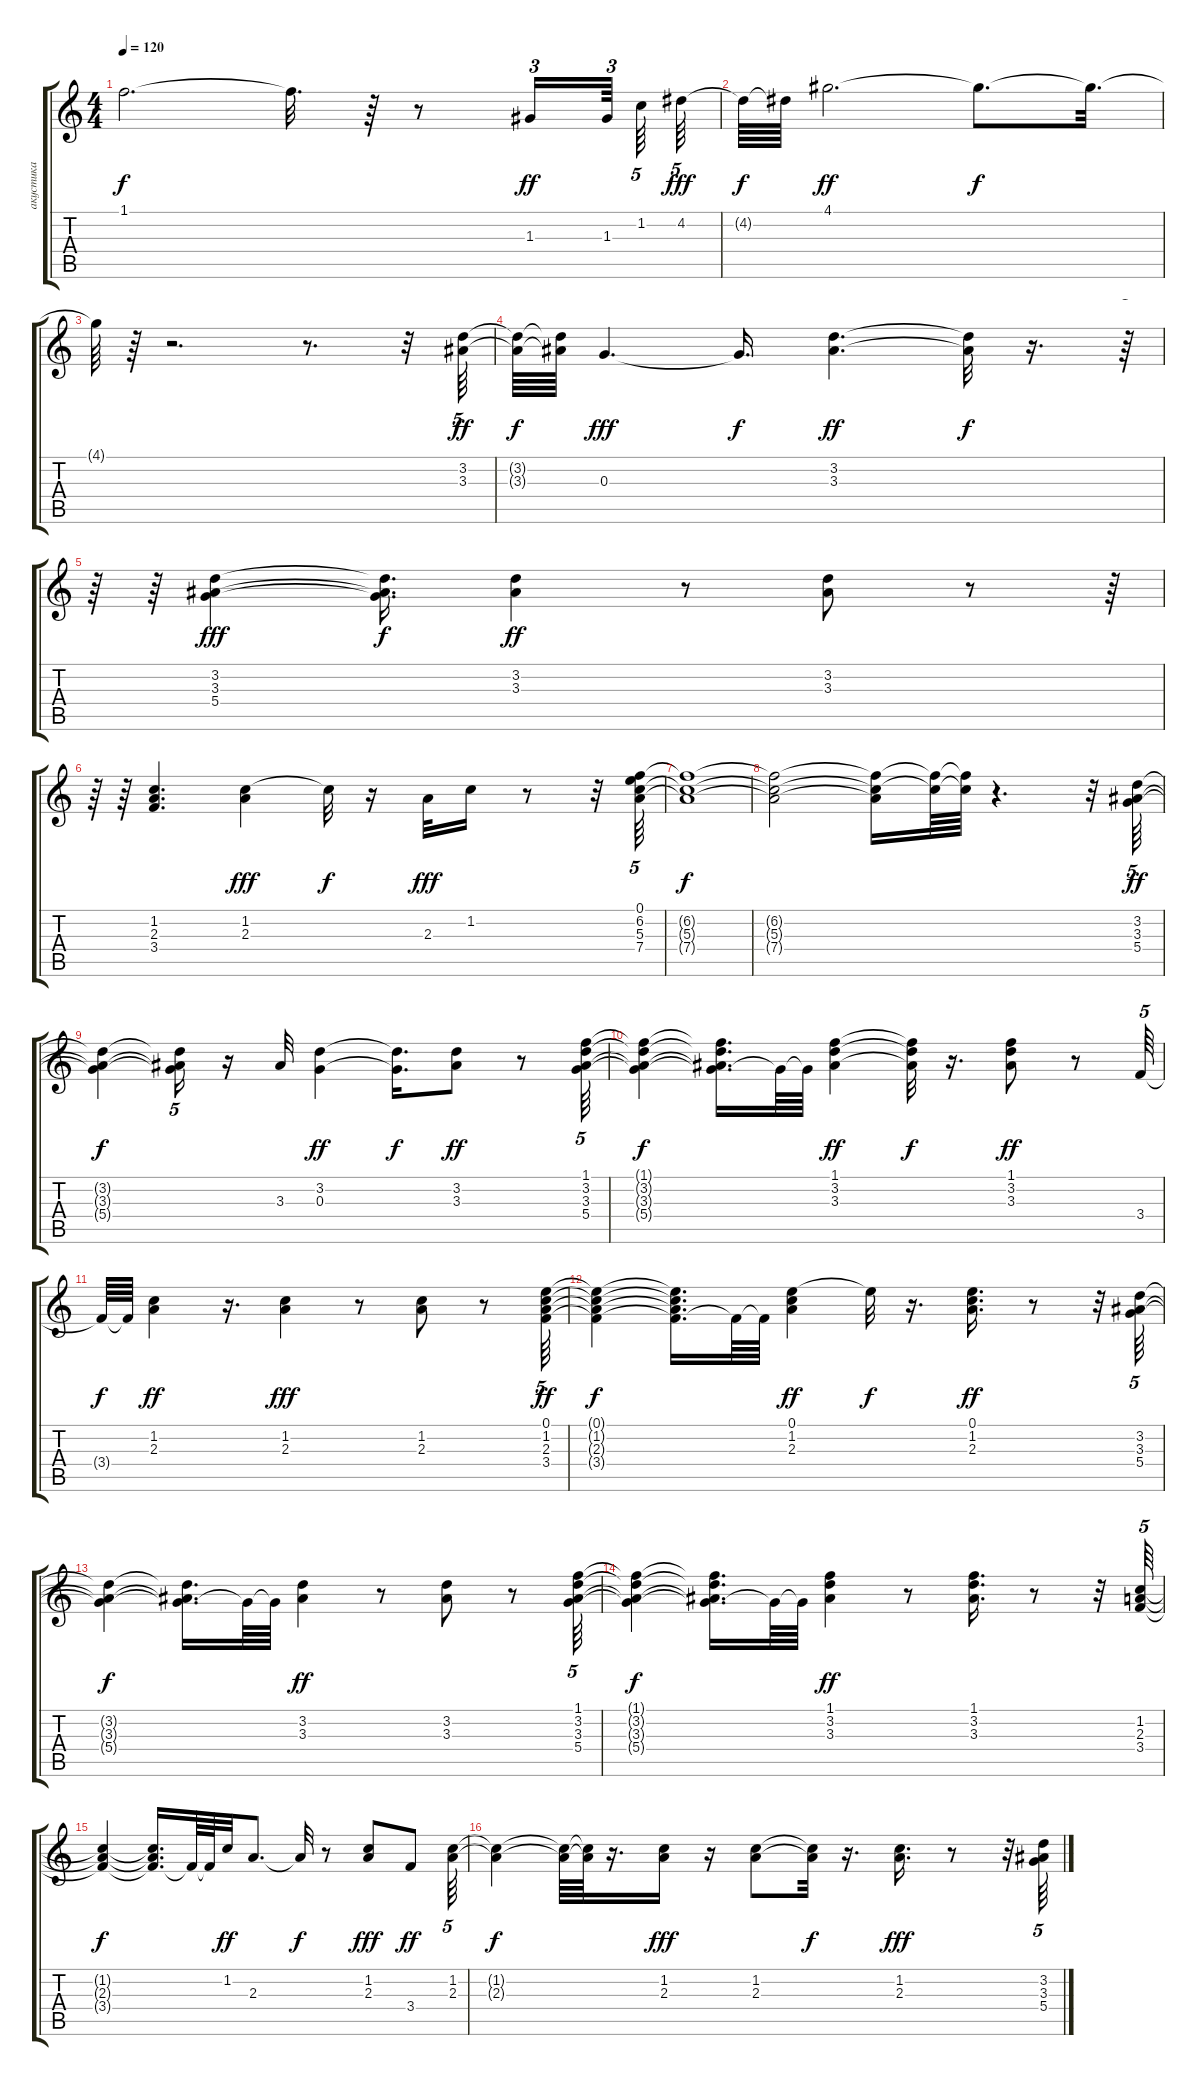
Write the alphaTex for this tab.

\track ("акустика" "акустика") {instrument acousticguitarnylon}
\staff {score tabs}
\tuning (E4 B3 G3 D3 A2 E2) {hide}
\ts (4 4)
\tempo 120
\clef g2
\ks c
1.1{t}.2{d dy f} 1.1{t}.32{d} r.64 r.8 1.3.16{tu (3 2) dy ff} 1.3.64{tu (3 2)} 1.2.64{tu (5 4)} 4.2.64{tu (5 4) dy fff} |
4.2{t}.64{dy f} 4.2{t}.64 4.1.2{d dy ff} 4.1{t}.8{d dy f} 4.1{t}.32{d} |
4.1{t}.64 r.64 r.2{d} r.8{d} r.32 (3.2 3.3).64{tu (5 4) dy ff} |
(3.2{t} 3.3{t}).64{dy f} (3.2{t} 3.3{t}).64 0.3.4{d dy fff} 0.3{t}.16{d dy f} (3.2 3.3).4{d dy ff} (3.2{t} 3.3{t}).32{dy f} r.16{d} r.64{tu (5 4)} |
r.64 r.64 (3.2 3.3 5.4).4{dy fff} (3.2{t} 3.3{t} 5.4{t}).16{d dy f} (3.2 3.3).4{dy ff} r.8 (3.2 3.3).8 r.8 r.64{tu (5 4)} |
r.64 r.64 (1.2 2.3 3.4).4{d} (1.2 2.3).4{dy fff} 1.2{t}.32{dy f} r.16 2.3.32{dy fff} 1.2.16 r.8 r.32 (0.1 6.2 5.3 7.4).64{tu (5 4)} |
(6.2{t} 5.3{t} 7.4{t}).1{dy f} |
(6.2{t} 5.3{t} 7.4{t}).2 (6.2{t} 5.3{t} 7.4{t}).16 (6.2{t} 5.3{t}).64 (6.2{t} 5.3{t}).64 r.4{d} r.32 (3.2 3.3 5.4).64{tu (5 4) dy ff} |
(3.2{t} 3.3{t} 5.4{t}).4{dy f} (3.2{t} 3.3{t} 5.4{t}).16{tu (5 4)} r.16 3.3.32 (3.2 0.3).4{dy ff} (3.2{t} 0.3{t}).16{d dy f} (3.2 3.3).8{dy ff} r.8 (1.1 3.2 3.3 5.4).64{tu (5 4)} |
(1.1{t} 3.2{t} 3.3{t} 5.4{t}).4{dy f} (1.1{t} 3.2{t} 3.3{t} 5.4{t}).16{d} 5.4{t}.64 5.4{t}.64 (1.1 3.2 3.3).4{dy ff} (1.1{t} 3.2{t} 3.3{t}).32{dy f} r.16{d} (1.1 3.2 3.3).8{dy ff} r.8 3.4.64{tu (5 4)} |
3.4{t}.64{dy f} 3.4{t}.64 (1.2 2.3).4{dy ff} r.16{d} (1.2 2.3).4{dy fff} r.8 (1.2 2.3).8 r.8 (0.1 1.2 2.3 3.4).64{tu (5 4) dy ff} |
(0.1{t} 1.2{t} 2.3{t} 3.4{t}).4{dy f} (0.1{t} 1.2{t} 2.3{t} 3.4{t}).16{d} 3.4{t}.64 3.4{t}.64 (0.1 1.2 2.3).4{dy ff} 0.1{t}.32{dy f} r.16{d} (0.1 1.2 2.3).16{d dy ff} r.8 r.32 (3.2 3.3 5.4).64{tu (5 4)} |
(3.2{t} 3.3{t} 5.4{t}).4{dy f} (3.2{t} 3.3{t} 5.4{t}).16{d} 5.4{t}.64 5.4{t}.64 (3.2 3.3).4{dy ff} r.8 (3.2 3.3).8 r.8 (1.1 3.2 3.3 5.4).64{tu (5 4)} |
(1.1{t} 3.2{t} 3.3{t} 5.4{t}).4{dy f} (1.1{t} 3.2{t} 3.3{t} 5.4{t}).16{d} 5.4{t}.64 5.4{t}.64 (1.1 3.2 3.3).4{dy ff} r.8 (1.1 3.2 3.3).16{d} r.8 r.32 (1.2 2.3 3.4).64{tu (5 4)} |
(1.2{t} 2.3{t} 3.4{t}).4{dy f} (1.2{t} 2.3{t} 3.4{t}).16{d} 3.4{t}.64 3.4{t}.64 1.2.32{dy ff} 2.3.8{d} 2.3{t}.32{dy f} r.8 (1.2 2.3).8{dy fff} 3.4.8{dy ff} (1.2 2.3).64{tu (5 4)} |
(1.2{t} 2.3{t}).4{dy f} (1.2{t} 2.3{t}).64 (1.2{t} 2.3{t}).64 r.16{d} (1.2 2.3).16{dy fff} r.16 (1.2 2.3).8 (1.2{t} 2.3{t}).32{dy f} r.16{d} (1.2 2.3).16{d dy fff} r.8 r.32 (3.2 3.3 5.4).64{tu (5 4)}
